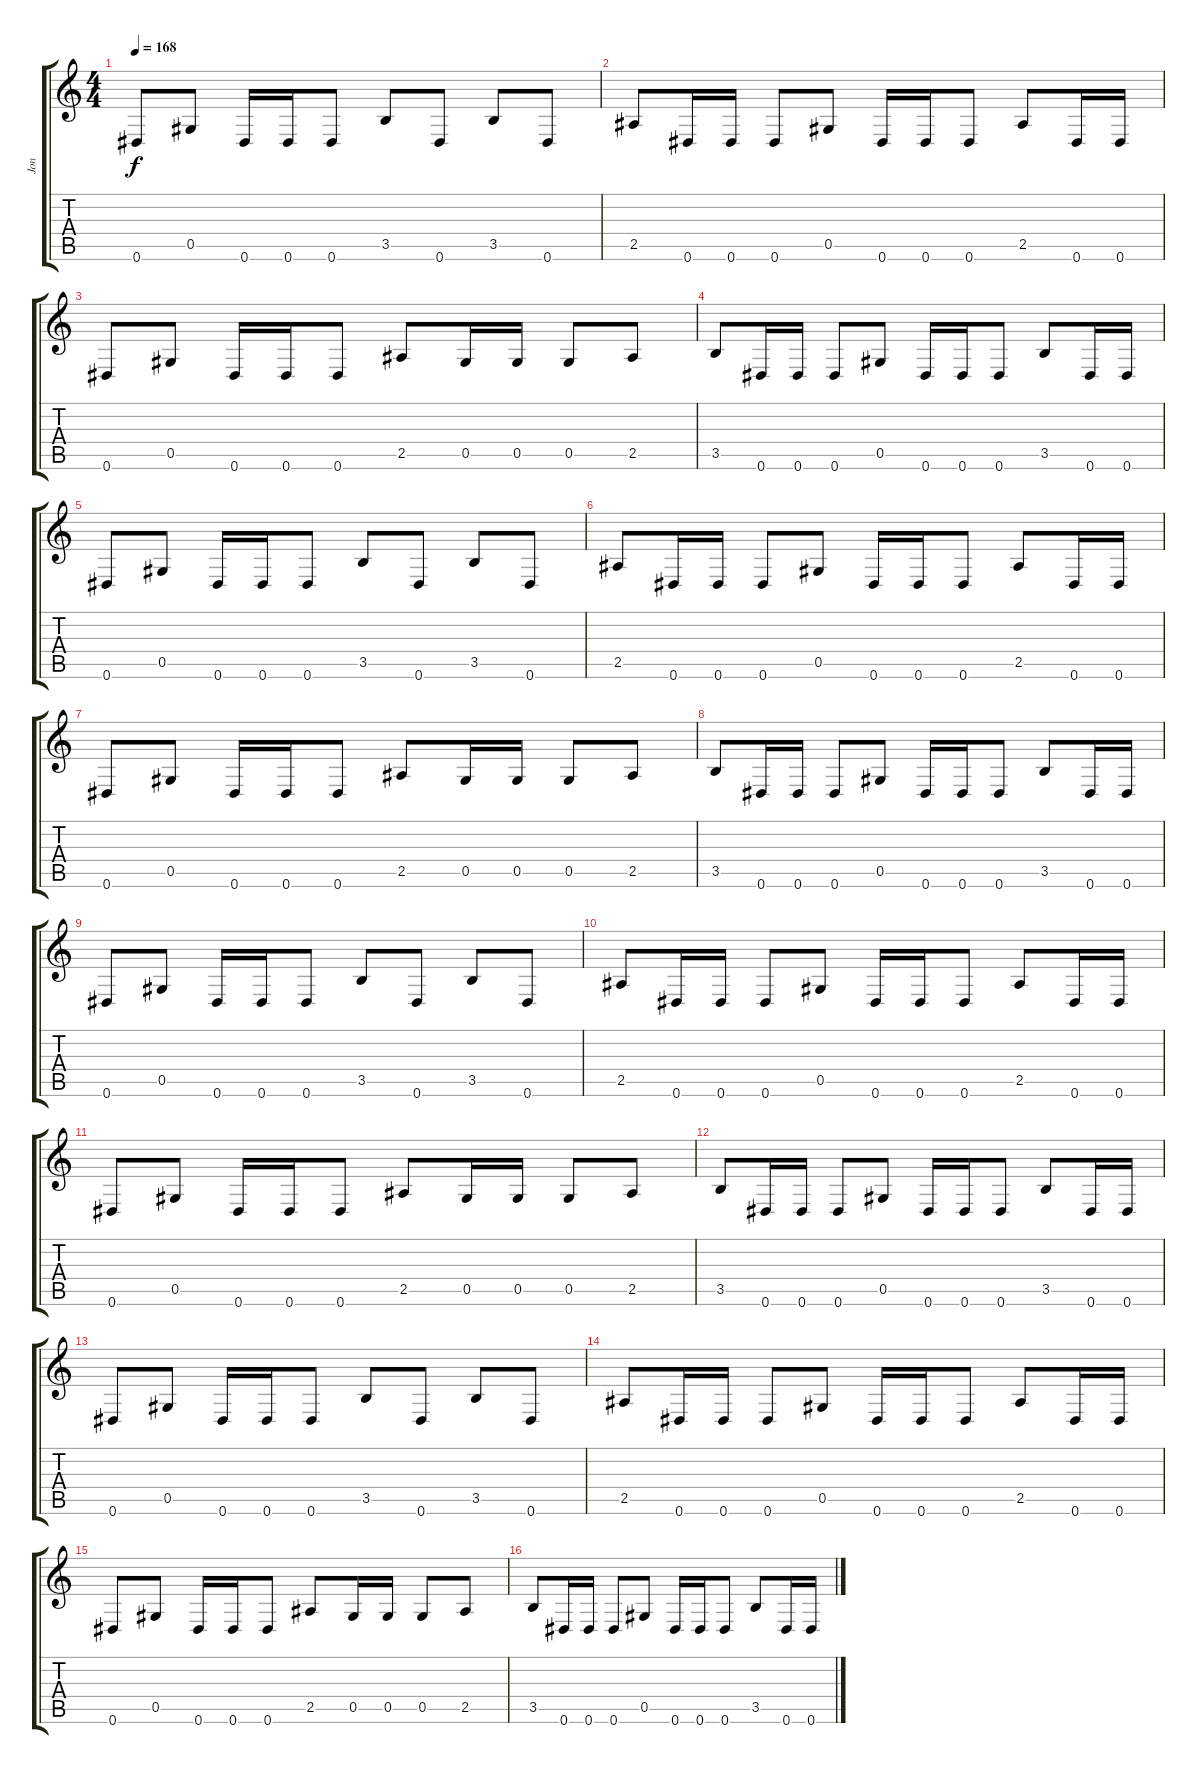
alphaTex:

\track ("Jon" "Jon") {instrument distortionguitar}
\staff {score tabs}
\tuning (Eb4 Bb3 Gb3 Db3 Ab2 Eb2) {hide}
\ts (4 4)
\tempo 168
\clef g2
\ks c
0.6.8{dy f} 0.5.8 0.6.16 0.6.16 0.6.8 3.5.8 0.6.8 3.5.8 0.6.8 |
2.5.8 0.6.16 0.6.16 0.6.8 0.5.8 0.6.16 0.6.16 0.6.8 2.5.8 0.6.16 0.6.16 |
0.6.8 0.5.8 0.6.16 0.6.16 0.6.8 2.5.8 0.5.16 0.5.16 0.5.8 2.5.8 |
3.5.8 0.6.16 0.6.16 0.6.8 0.5.8 0.6.16 0.6.16 0.6.8 3.5.8 0.6.16 0.6.16 |
0.6.8 0.5.8 0.6.16 0.6.16 0.6.8 3.5.8 0.6.8 3.5.8 0.6.8 |
2.5.8{volume 14} 0.6.16 0.6.16 0.6.8 0.5.8 0.6.16 0.6.16 0.6.8 2.5.8 0.6.16 0.6.16 |
0.6.8 0.5.8 0.6.16 0.6.16 0.6.8 2.5.8 0.5.16 0.5.16 0.5.8 2.5.8 |
3.5.8{volume 12} 0.6.16 0.6.16 0.6.8 0.5.8 0.6.16 0.6.16 0.6.8 3.5.8 0.6.16 0.6.16 |
0.6.8 0.5.8 0.6.16 0.6.16 0.6.8 3.5.8 0.6.8 3.5.8 0.6.8 |
2.5.8{volume 10} 0.6.16 0.6.16 0.6.8 0.5.8 0.6.16 0.6.16 0.6.8 2.5.8 0.6.16 0.6.16 |
0.6.8 0.5.8 0.6.16 0.6.16 0.6.8 2.5.8 0.5.16 0.5.16 0.5.8 2.5.8 |
3.5.8{volume 8} 0.6.16 0.6.16 0.6.8 0.5.8 0.6.16 0.6.16 0.6.8 3.5.8 0.6.16 0.6.16 |
0.6.8 0.5.8 0.6.16 0.6.16 0.6.8 3.5.8 0.6.8 3.5.8 0.6.8 |
2.5.8{volume 6} 0.6.16 0.6.16 0.6.8 0.5.8 0.6.16 0.6.16 0.6.8 2.5.8 0.6.16 0.6.16 |
0.6.8 0.5.8 0.6.16 0.6.16 0.6.8 2.5.8 0.5.16 0.5.16 0.5.8 2.5.8 |
3.5.8{volume 3} 0.6.16 0.6.16 0.6.8 0.5.8 0.6.16 0.6.16 0.6.8 3.5.8 0.6.16 0.6.16
